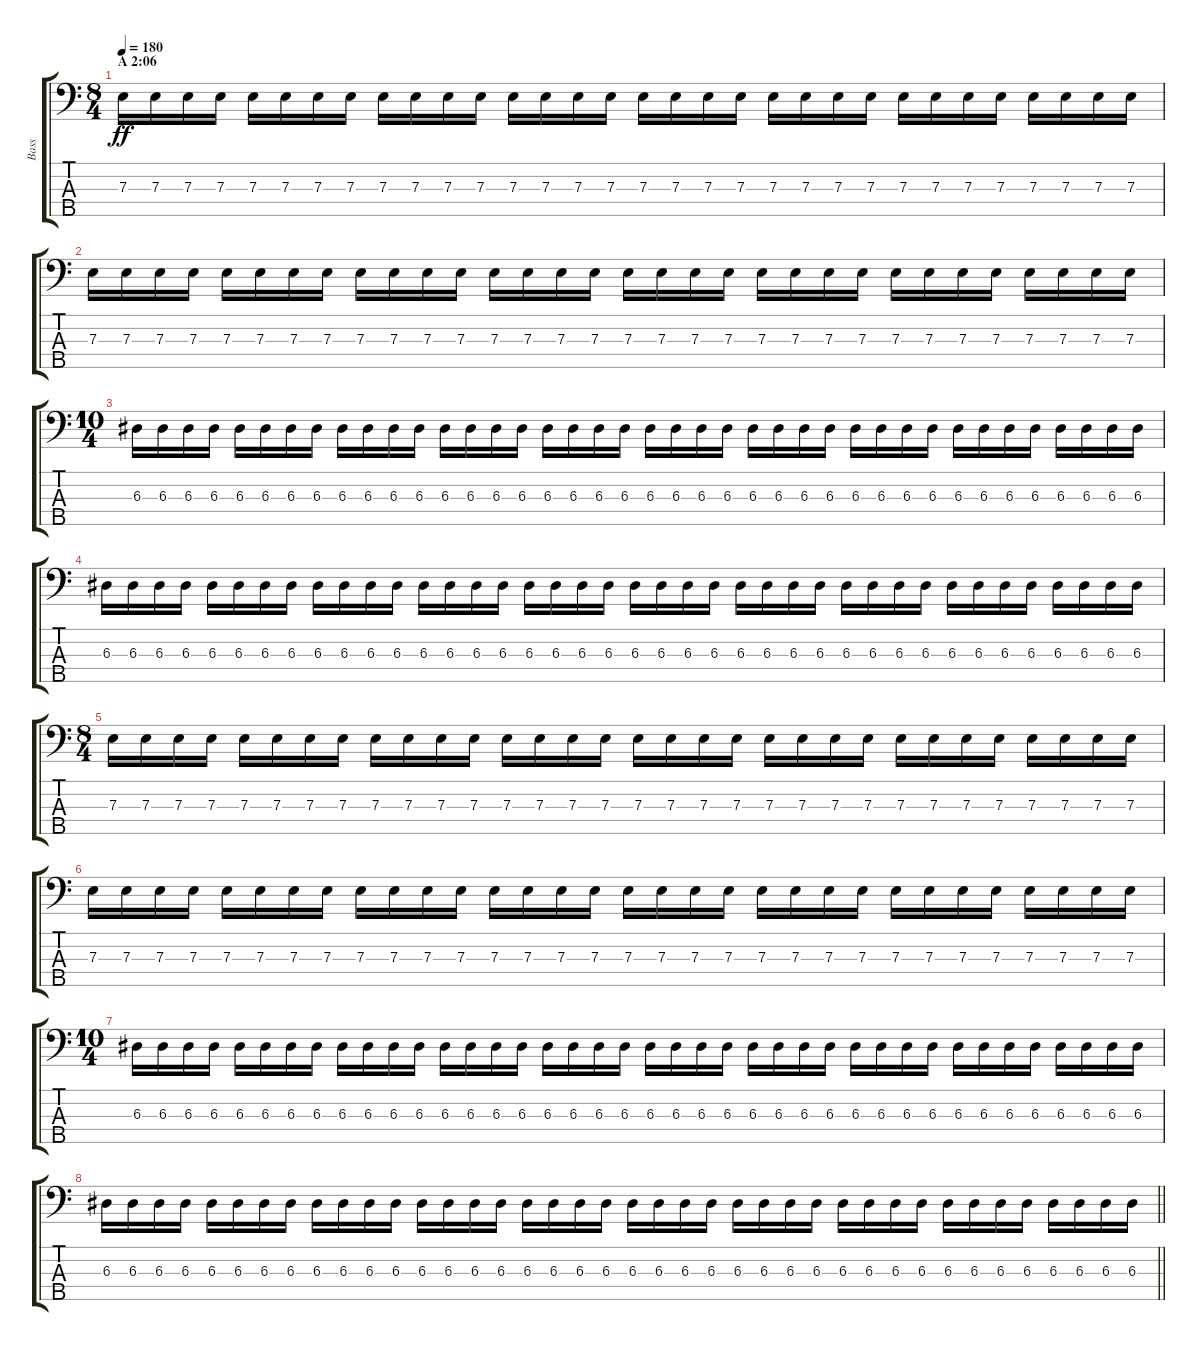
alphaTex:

\track ("Bass" "Bass") {instrument electricbassfinger}
\staff {score tabs}
\tuning (G2 D2 A1 E1 B0) {hide}
\ts (8 4)
\section ("" "A 2:06")
\tempo 180
\clef f4
\ks c
7.3.16{dy ff} 7.3.16 7.3.16 7.3.16 7.3.16 7.3.16 7.3.16 7.3.16 7.3.16 7.3.16 7.3.16 7.3.16 7.3.16 7.3.16 7.3.16 7.3.16 7.3.16 7.3.16 7.3.16 7.3.16 7.3.16 7.3.16 7.3.16 7.3.16 7.3.16 7.3.16 7.3.16 7.3.16 7.3.16 7.3.16 7.3.16 7.3.16 |
7.3.16 7.3.16 7.3.16 7.3.16 7.3.16 7.3.16 7.3.16 7.3.16 7.3.16 7.3.16 7.3.16 7.3.16 7.3.16 7.3.16 7.3.16 7.3.16 7.3.16 7.3.16 7.3.16 7.3.16 7.3.16 7.3.16 7.3.16 7.3.16 7.3.16 7.3.16 7.3.16 7.3.16 7.3.16 7.3.16 7.3.16 7.3.16 |
\ts (10 4)
6.3.16 6.3.16 6.3.16 6.3.16 6.3.16 6.3.16 6.3.16 6.3.16 6.3.16 6.3.16 6.3.16 6.3.16 6.3.16 6.3.16 6.3.16 6.3.16 6.3.16 6.3.16 6.3.16 6.3.16 6.3.16 6.3.16 6.3.16 6.3.16 6.3.16 6.3.16 6.3.16 6.3.16 6.3.16 6.3.16 6.3.16 6.3.16 6.3.16 6.3.16 6.3.16 6.3.16 6.3.16 6.3.16 6.3.16 6.3.16 |
6.3.16 6.3.16 6.3.16 6.3.16 6.3.16 6.3.16 6.3.16 6.3.16 6.3.16 6.3.16 6.3.16 6.3.16 6.3.16 6.3.16 6.3.16 6.3.16 6.3.16 6.3.16 6.3.16 6.3.16 6.3.16 6.3.16 6.3.16 6.3.16 6.3.16 6.3.16 6.3.16 6.3.16 6.3.16 6.3.16 6.3.16 6.3.16 6.3.16 6.3.16 6.3.16 6.3.16 6.3.16 6.3.16 6.3.16 6.3.16 |
\ts (8 4)
7.3.16 7.3.16 7.3.16 7.3.16 7.3.16 7.3.16 7.3.16 7.3.16 7.3.16 7.3.16 7.3.16 7.3.16 7.3.16 7.3.16 7.3.16 7.3.16 7.3.16 7.3.16 7.3.16 7.3.16 7.3.16 7.3.16 7.3.16 7.3.16 7.3.16 7.3.16 7.3.16 7.3.16 7.3.16 7.3.16 7.3.16 7.3.16 |
7.3.16 7.3.16 7.3.16 7.3.16 7.3.16 7.3.16 7.3.16 7.3.16 7.3.16 7.3.16 7.3.16 7.3.16 7.3.16 7.3.16 7.3.16 7.3.16 7.3.16 7.3.16 7.3.16 7.3.16 7.3.16 7.3.16 7.3.16 7.3.16 7.3.16 7.3.16 7.3.16 7.3.16 7.3.16 7.3.16 7.3.16 7.3.16 |
\ts (10 4)
6.3.16 6.3.16 6.3.16 6.3.16 6.3.16 6.3.16 6.3.16 6.3.16 6.3.16 6.3.16 6.3.16 6.3.16 6.3.16 6.3.16 6.3.16 6.3.16 6.3.16 6.3.16 6.3.16 6.3.16 6.3.16 6.3.16 6.3.16 6.3.16 6.3.16 6.3.16 6.3.16 6.3.16 6.3.16 6.3.16 6.3.16 6.3.16 6.3.16 6.3.16 6.3.16 6.3.16 6.3.16 6.3.16 6.3.16 6.3.16 |
\barLineRight lightlight
6.3.16 6.3.16 6.3.16 6.3.16 6.3.16 6.3.16 6.3.16 6.3.16 6.3.16 6.3.16 6.3.16 6.3.16 6.3.16 6.3.16 6.3.16 6.3.16 6.3.16 6.3.16 6.3.16 6.3.16 6.3.16 6.3.16 6.3.16 6.3.16 6.3.16 6.3.16 6.3.16 6.3.16 6.3.16 6.3.16 6.3.16 6.3.16 6.3.16 6.3.16 6.3.16 6.3.16 6.3.16 6.3.16 6.3.16 6.3.16
